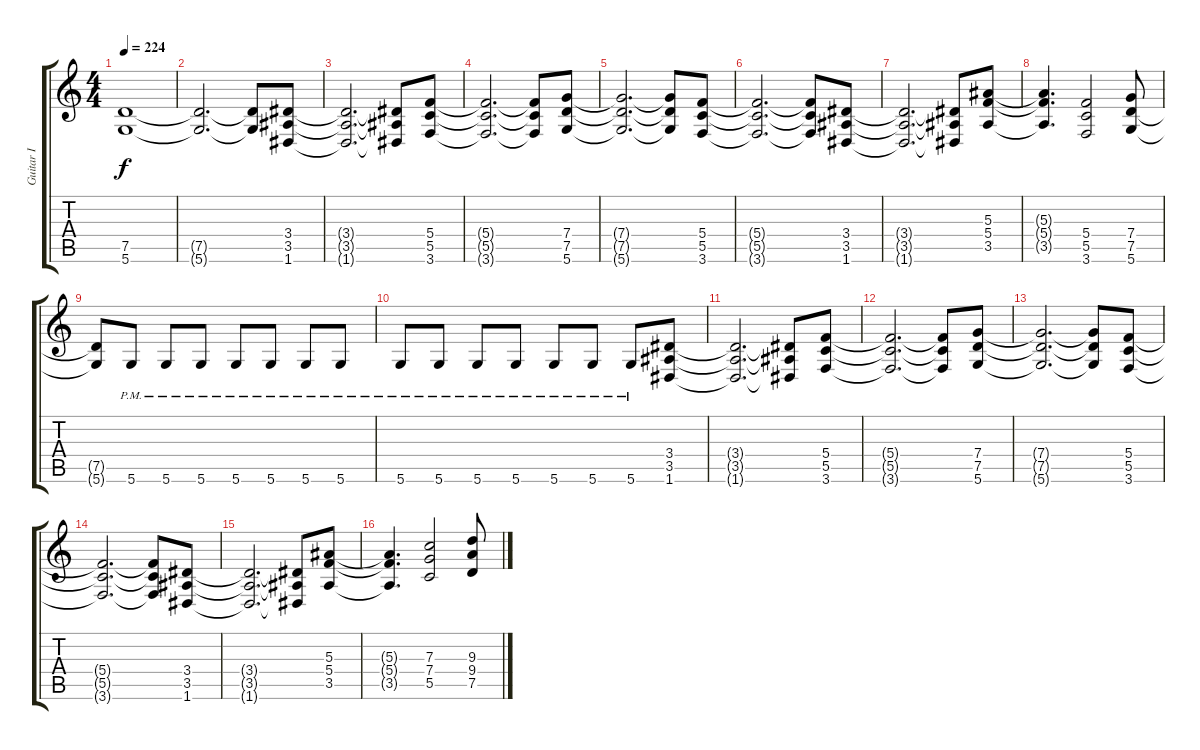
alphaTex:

\track ("Guitar I" "Guitar I") {instrument overdrivenguitar}
\staff {score tabs}
\tuning (D4 A3 F3 C3 G2 D2) {hide}
\ts (4 4)
\tempo 224
\clef g2
\ks c
(7.5 5.6).1{dy f} |
(7.5{t} 5.6{t}).2{d} (7.5{t} 5.6{t}).8 (3.4 3.5 1.6).8 |
(3.4{t} 3.5{t} 1.6{t}).2{d} (3.4{t} 3.5{t} 1.6{t}).8 (5.4 5.5 3.6).8 |
(5.4{t} 5.5{t} 3.6{t}).2{d} (5.4{t} 5.5{t} 3.6{t}).8 (7.4 7.5 5.6).8 |
(7.4{t} 7.5{t} 5.6{t}).2{d} (7.4{t} 7.5{t} 5.6{t}).8 (5.4 5.5 3.6).8 |
(5.4{t} 5.5{t} 3.6{t}).2{d} (5.4{t} 5.5{t} 3.6{t}).8 (3.4 3.5 1.6).8 |
(3.4{t} 3.5{t} 1.6{t}).2{d} (3.4{t} 3.5{t} 1.6{t}).8 (5.3 5.4 3.5).8 |
(5.3{t} 5.4{t} 3.5{t}).4{d} (5.4 5.5 3.6).2 (7.4 7.5 5.6).8 |
(7.5{t} 5.6{t}).8 5.6{pm}.8 5.6{pm}.8 5.6{pm}.8 5.6{pm}.8 5.6{pm}.8 5.6{pm}.8 5.6{pm}.8 |
5.6{pm}.8 5.6{pm}.8 5.6{pm}.8 5.6{pm}.8 5.6{pm}.8 5.6{pm}.8 5.6{pm}.8 (3.4 3.5 1.6).8 |
(3.4{t} 3.5{t} 1.6{t}).2{d} (3.4{t} 3.5{t} 1.6{t}).8 (5.4 5.5 3.6).8 |
(5.4{t} 5.5{t} 3.6{t}).2{d} (5.4{t} 5.5{t} 3.6{t}).8 (7.4 7.5 5.6).8 |
(7.4{t} 7.5{t} 5.6{t}).2{d} (7.4{t} 7.5{t} 5.6{t}).8 (5.4 5.5 3.6).8 |
(5.4{t} 5.5{t} 3.6{t}).2{d} (5.4{t} 5.5{t} 3.6{t}).8 (3.4 3.5 1.6).8 |
(3.4{t} 3.5{t} 1.6{t}).2{d} (3.4{t} 3.5{t} 1.6{t}).8 (5.3 5.4 3.5).8 |
(5.3{t} 5.4{t} 3.5{t}).4{d} (7.3 7.4 5.5).2 (9.3 9.4 7.5).8
